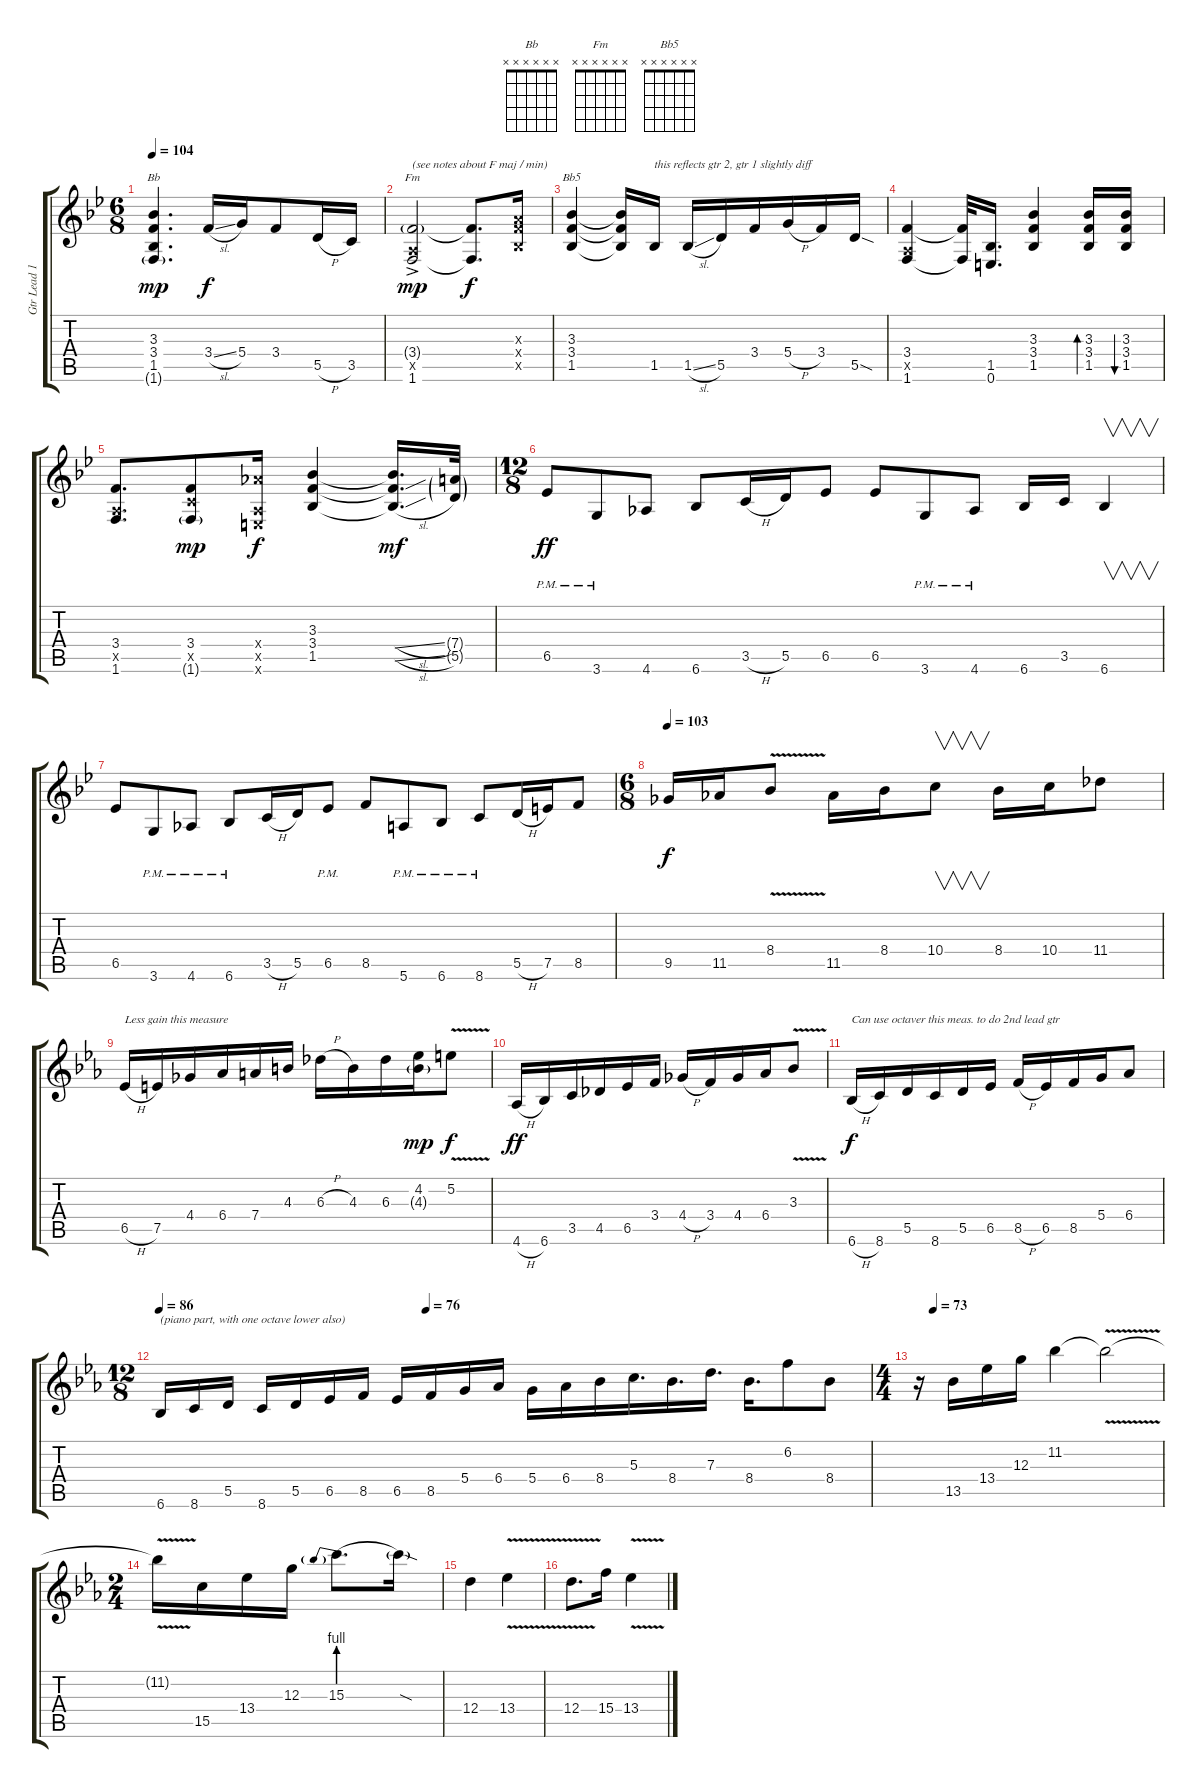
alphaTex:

\track ("Gtr Lead 1" "Gtr Lead 1") {instrument distortionguitar}
\staff {score tabs}
\tuning (E4 B3 G3 D3 A2 E2) {hide}
\chord ("Bb" x x x x x x)
\chord ("Fm" x x x x x x)
\chord ("Bb5" x x x x x x)
\ts (6 8)
\tempo 104
\clef g2
\ks bb
(3.3 3.4 1.5 1.6{g}).4{d ch "Bb" dy mp} 3.4{sl}.16{dy f} 5.4.16 3.4.8 5.5{h}.16 3.5.16 |
(3.4{g} 0.5{x} 1.6{ac}).2{ch "Fm" txt "(see notes about F maj / min)" dy mp} (3.4{t} 1.6{t}).8{d dy f} (2.3{x} 3.4{x} 1.5{x}).16 |
(3.3 3.4 1.5).4{ch "Bb5"} (3.3{t} 3.4{t} 1.5{t}).16 1.5.16{txt "this reflects gtr 2, gtr 1 slightly diff"} 1.5{sl}.16 5.5.16 3.4.16 5.4{h}.16 3.4.16 5.5{sod}.16 |
(3.4 0.5{x} 1.6).4 (3.4{t} 1.6{t}).32 (1.5 0.6).16{d} (3.3 3.4 1.5).4 (3.3 3.4 1.5).16{bd 60} (3.3 3.4 1.5).16{bu 60} |
(3.4 0.5{x} 1.6).8{d} (3.4 3.5{x} 1.6{g}).8{dy mp} (6.4{x} 0.5{x} 0.6{x}).16{dy f} (3.3 3.4 1.5).4 (3.3{t} 3.4{sl t} 1.5{sl t}).16{d dy mf} (7.4{g} 5.5{g}).32 |
\ts (12 8)
6.5{pm}.8{dy ff} 3.6{pm}.8 4.6.8 6.6.8 3.5{h}.16 5.5.16 6.5.8 6.5.8 3.6{pm}.8 4.6{pm}.8 6.6.16 3.5.16 6.6.4{v} |
6.5.8 3.6{pm}.8 4.6{pm}.8 6.6{pm}.8 3.5{h}.16 5.5.16 6.5{pm}.8 8.5.8 5.6{pm}.8 6.6{pm}.8 8.6{pm}.8 5.5{h}.16 7.5.16 8.5.8 |
\ts (6 8)
\tempo 103
9.5.16{dy f} 11.5.16 8.4{v}.8{beam split} 11.5.16 8.4.16{beam merge} 10.4.8{v beam split} 8.4.16 10.4.16 11.4.8 |
\ks eb
6.5{h}.16{txt "Less gain this measure"} 7.5.16 4.4.16 6.4.16 7.4.16 4.3.16 6.3{h}.16 4.3.16 6.3.16 (4.2 4.3{g}).16{dy mp} 5.2{v}.8{dy f} |
4.6{h}.16{dy ff balance 14} 6.6.16 3.5.16 4.5.16 6.5.16 3.4.16 4.4{h}.16 3.4.16 4.4.16 6.4.16 3.3{v}.8 |
6.6{h}.16{txt "Can use octaver this meas. to do 2nd lead gtr" dy f balance 3} 8.6.16 5.5.16 8.6.16 5.5.16 6.5.16 8.5{h}.16 6.5.16 8.5.16 5.4.16 6.4.8 |
\ts (12 8)
\tempo 86
\tempo (76 0.375)
6.6.16{txt "(piano part, with one octave lower also)"} 8.6.16{beam merge} 5.5.16{beam split} 8.6.16{beam merge} 5.5.16 6.5.16{beam merge} 8.5.16{beam split} 6.5.16{beam merge} 8.5.16 5.4.16{beam merge} 6.4.16{beam split} 5.4.16{beam merge} 6.4.16 8.4.16{beam merge} 5.3.16{d} 8.4.16{d} 7.3.16{d} 8.4.16{d beam merge} 6.2.8{beam merge} 8.4.8 |
\ts (4 4)
\tempo (73 0.0625)
r.16 13.5.16 13.4.16 12.3.16 11.2.4 11.2{v t}.2 |
\ts (2 4)
11.2{t}.16 15.5.16 13.4.16 12.3.16 15.3{be (prebend 0 4 60 4)}.8{d} 15.3{sod t}.16 |
12.4.4 13.4{v}.4 |
12.4{v}.8{d} 15.4.16 13.4{v}.4
